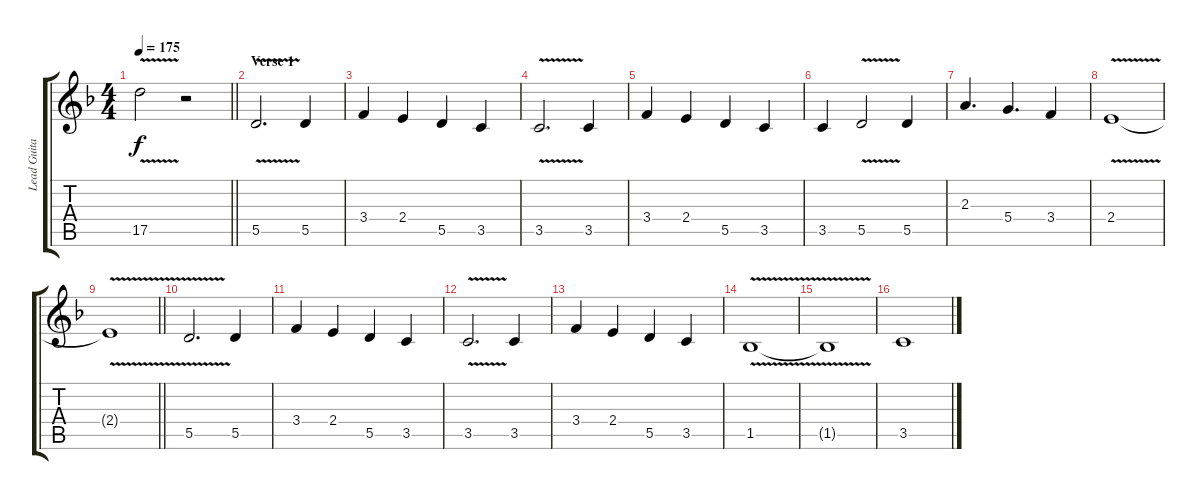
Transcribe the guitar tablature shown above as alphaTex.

\track ("Lead Guitar 1: Juha-Pekka Alanen" "Lead Guita") {instrument overdrivenguitar}
\staff {score tabs}
\tuning (E4 B3 G3 D3 A2 E2) {hide}
\ts (4 4)
\tempo 175
\clef g2
\barLineRight lightlight
\ks dminor
17.5{v}.2{dy f} r.2 |
\section ("" "Verse 1")
5.5{v}.2{d} 5.5.4 |
3.4.4 2.4.4 5.5.4 3.5.4 |
3.5{v}.2{d} 3.5.4 |
3.4.4 2.4.4 5.5.4 3.5.4 |
3.5.4 5.5{v}.2 5.5.4 |
2.3.4{d} 5.4.4{d} 3.4.4 |
2.4{v}.1 |
\barLineRight lightlight
2.4{t}.1 |
5.5{v}.2{d} 5.5.4 |
3.4.4 2.4.4 5.5.4 3.5.4 |
3.5{v}.2{d} 3.5.4 |
3.4.4 2.4.4 5.5.4 3.5.4 |
1.5{v}.1 |
1.5{t}.1 |
3.5.1
